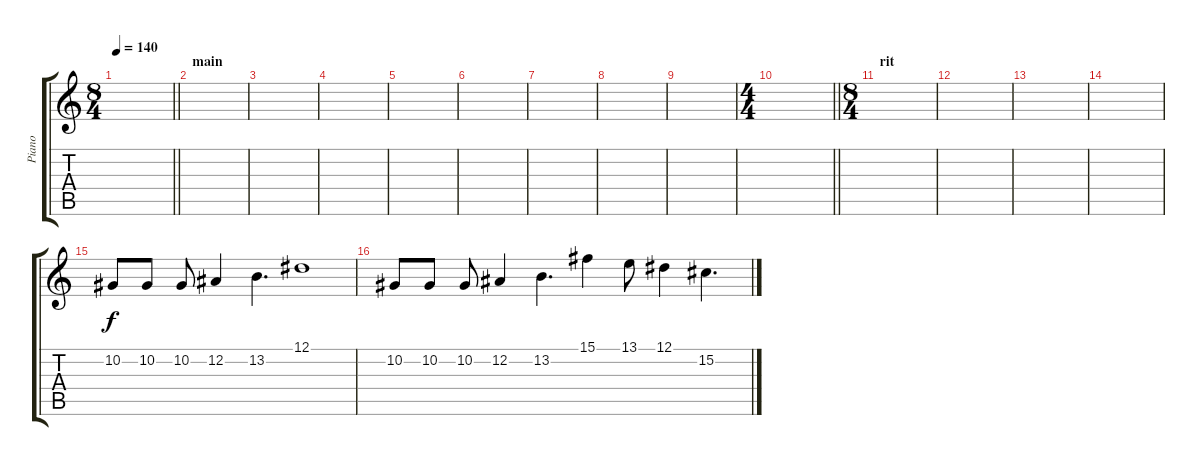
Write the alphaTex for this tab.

\track ("Piano" "Piano") {instrument acousticgrandpiano}
\staff {score tabs}
\tuning (Eb4 Bb3 Gb3 Db3 Ab2 Eb2) {hide}
\ts (8 4)
\tempo 140
\clef g2
\barLineRight lightlight
\ks c
|
\section ("" "main")
|
|
|
|
|
|
|
|
\ts (4 4)
\barLineRight lightlight
|
\ts (8 4)
\section ("" "rit")
|
|
|
|
10.2.8 10.2.8 10.2.8 12.2.4 13.2.4{d} 12.1.1 |
10.2.8 10.2.8 10.2.8 12.2.4 13.2.4{d} 15.1.4 13.1.8 12.1.4 15.2.4{d}
